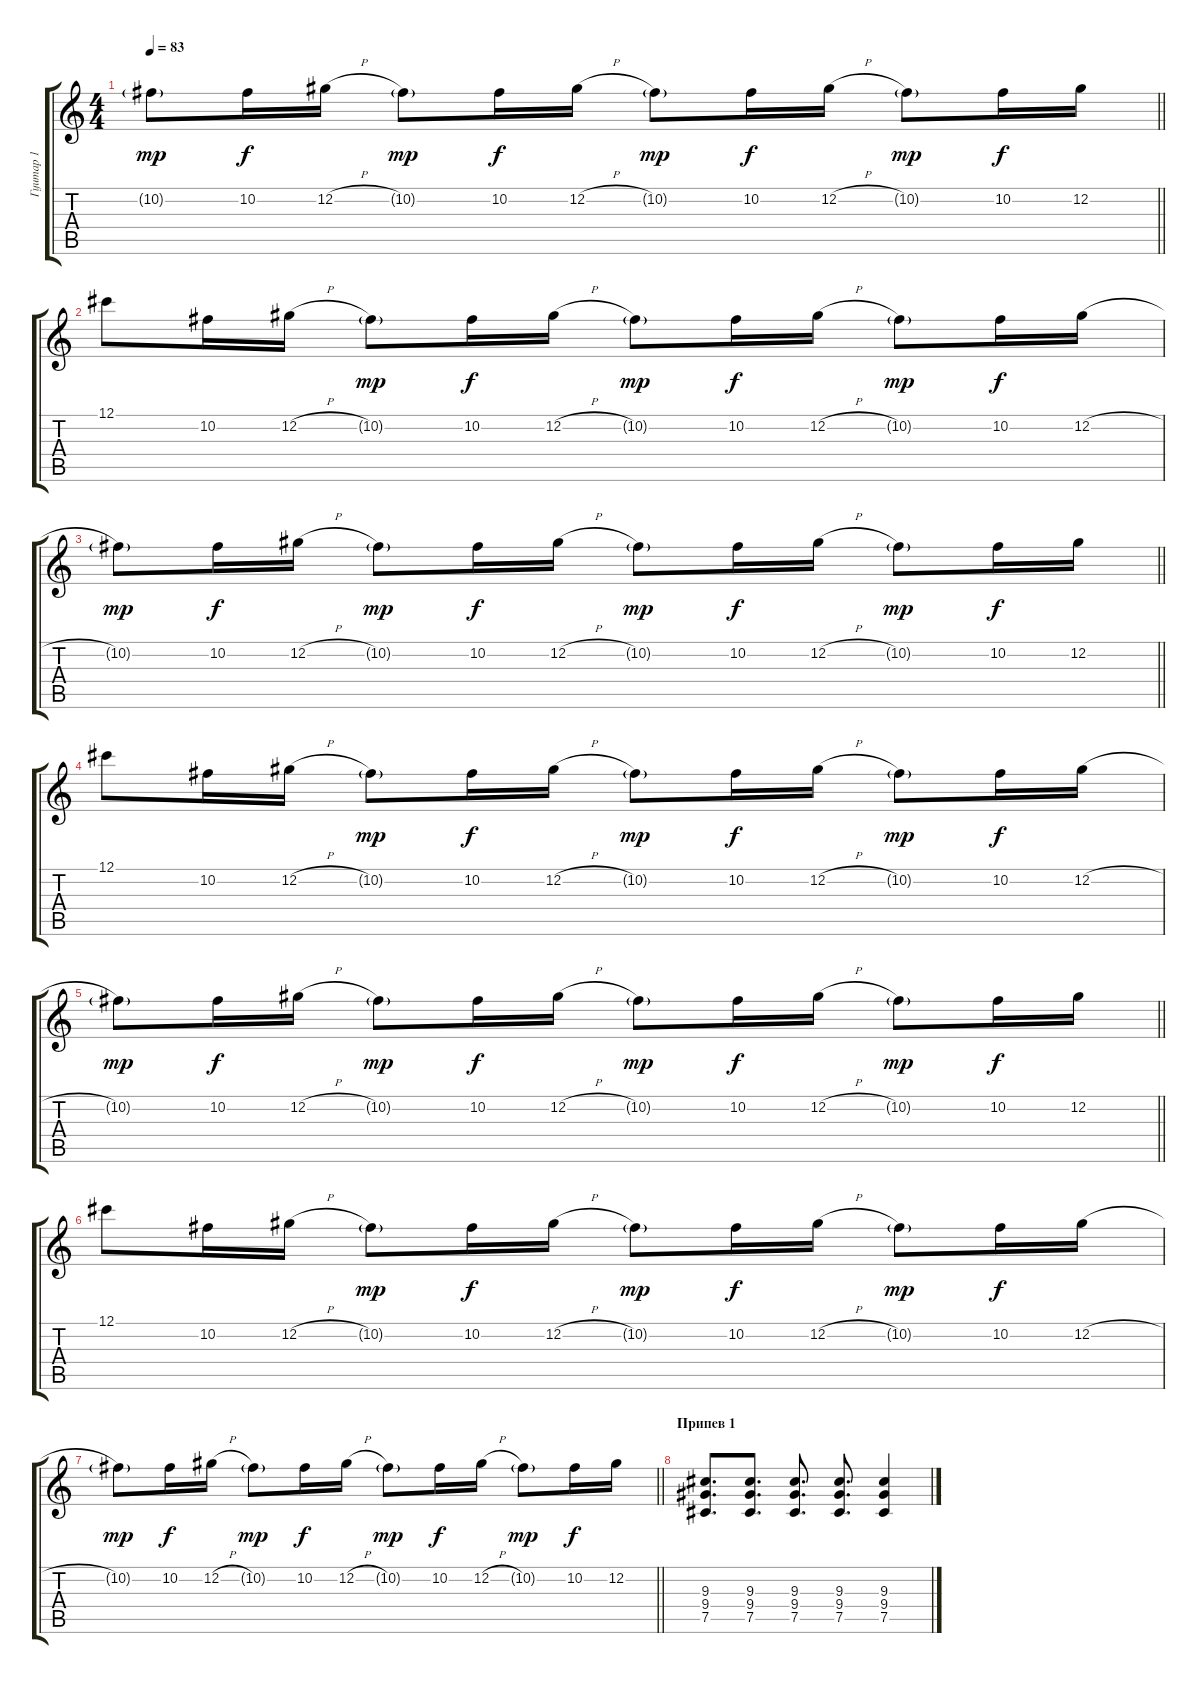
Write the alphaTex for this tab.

\track ("Гуитар 1" "Гуитар 1") {instrument acousticguitarsteel}
\staff {score tabs}
\tuning (Db4 Ab3 E3 B2 Gb2 B1) {hide}
\ts (4 4)
\tempo 83
\clef g2
\barLineRight lightlight
\ks c
10.2{g}.8{dy mp volume 2} 10.2.16{dy f} 12.2{h}.16 10.2{g}.8{dy mp} 10.2.16{dy f} 12.2{h}.16 10.2{g}.8{dy mp} 10.2.16{dy f} 12.2{h}.16 10.2{g}.8{dy mp} 10.2.16{dy f} 12.2.16 |
12.1.8{volume 14} 10.2.16 12.2{h}.16 10.2{g}.8{dy mp} 10.2.16{dy f} 12.2{h}.16 10.2{g}.8{dy mp} 10.2.16{dy f} 12.2{h}.16 10.2{g}.8{dy mp} 10.2.16{dy f} 12.2{h}.16 |
\barLineRight lightlight
10.2{g}.8{dy mp volume 2} 10.2.16{dy f} 12.2{h}.16 10.2{g}.8{dy mp} 10.2.16{dy f} 12.2{h}.16 10.2{g}.8{dy mp} 10.2.16{dy f} 12.2{h}.16 10.2{g}.8{dy mp} 10.2.16{dy f} 12.2.16 |
12.1.8{volume 14} 10.2.16 12.2{h}.16 10.2{g}.8{dy mp} 10.2.16{dy f} 12.2{h}.16 10.2{g}.8{dy mp} 10.2.16{dy f} 12.2{h}.16 10.2{g}.8{dy mp} 10.2.16{dy f} 12.2{h}.16 |
\barLineRight lightlight
10.2{g}.8{dy mp volume 2} 10.2.16{dy f} 12.2{h}.16 10.2{g}.8{dy mp} 10.2.16{dy f} 12.2{h}.16 10.2{g}.8{dy mp} 10.2.16{dy f} 12.2{h}.16 10.2{g}.8{dy mp} 10.2.16{dy f} 12.2.16 |
12.1.8{volume 14} 10.2.16 12.2{h}.16 10.2{g}.8{dy mp} 10.2.16{dy f} 12.2{h}.16 10.2{g}.8{dy mp} 10.2.16{dy f} 12.2{h}.16 10.2{g}.8{dy mp} 10.2.16{dy f} 12.2{h}.16 |
\barLineRight lightlight
10.2{g}.8{dy mp volume 2} 10.2.16{dy f} 12.2{h}.16 10.2{g}.8{dy mp} 10.2.16{dy f} 12.2{h}.16 10.2{g}.8{dy mp} 10.2.16{dy f} 12.2{h}.16 10.2{g}.8{dy mp} 10.2.16{dy f} 12.2.16 |
\section ("" "Припев 1")
(9.3 9.4 7.5).8{d volume 14 instrument distortionguitar} (9.3 9.4 7.5).8{d} (9.3 9.4 7.5).8{d} (9.3 9.4 7.5).8{d} (9.3 9.4 7.5).4
